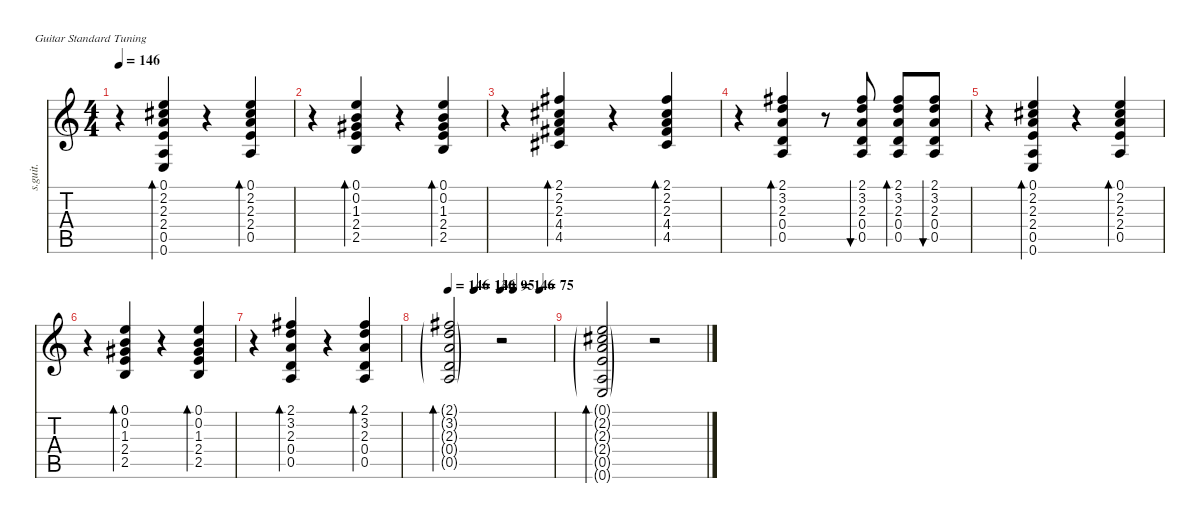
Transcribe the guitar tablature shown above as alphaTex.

\defaultSystemsLayout 4
\hideDynamics
\bracketExtendMode nobrackets
\otherSystemsTrackNameOrientation horizontal
\track ("Ãèòàðà" "s.guit.") {instrument acousticguitarsteel}
\staff {score tabs}
\tuning (E4 B3 G3 D3 A2 E2)
\ts (4 4)
\tempo 146
\clef g2
\ks c
r.4{dy f beam Down} (0.1 2.2{acc #} 2.3 2.4 0.5 0.6).4{bd 30 beam Up} r.4{beam Up} (0.1 2.2{acc #} 2.3 2.4 0.5).4{bd 30 beam Up} |
r.4{beam Down} (0.1 0.2 1.3{acc #} 2.4 2.5).4{bd 30 beam Up} r.4{beam Up} (0.1 0.2 1.3{acc #} 2.4 2.5).4{bd 30 beam Up} |
r.4{beam Down} (2.1{acc #} 2.2{acc #} 2.3 4.4{acc #} 4.5{acc #}).4{bd 30 beam Up} r.4{beam Up} (2.1{acc #} 2.2{acc #} 2.3 4.4{acc #} 4.5{acc #}).4{bd 30 beam Up} |
r.4{beam Down} (2.1{acc #} 3.2 2.3 0.4 0.5).4{bd 30 beam Up} r.8{beam Up} (2.1{acc #} 3.2 2.3 0.4 0.5).8{bu 30 beam Up} (2.1{acc #} 3.2 2.3 0.4 0.5).8{bd 30 beam Up} (2.1{acc #} 3.2 2.3 0.4 0.5).8{bu 30 beam Up} |
r.4{beam Down} (0.1 2.2{acc #} 2.3 2.4 0.5 0.6).4{bd 30 beam Up} r.4{beam Up} (0.1 2.2{acc #} 2.3 2.4 0.5).4{bd 30 beam Up} |
r.4{beam Down} (0.1 0.2 1.3{acc #} 2.4 2.5).4{bd 30 beam Up} r.4{beam Up} (0.1 0.2 1.3{acc #} 2.4 2.5).4{bd 30 beam Up} |
r.4{beam Down} (2.1{acc #} 3.2 2.3 0.4 0.5).4{bd 30 beam Up} r.4{beam Up} (2.1{acc #} 3.2 2.3 0.4 0.5).4{bd 30 beam Up} |
\tempo 146
\tempo (130 0.2499)
\tempo (146 0.25)
\tempo (95 0.5)
\tempo (146 0.625)
\tempo (75 0.875)
(2.1{g acc #} 3.2{g} 2.3{g} 0.4{g} 0.5{g}).2{bd 240 dy mf beam Up} r.2{beam Up} |
(0.1{g} 2.2{g acc #} 2.3{g} 2.4{g} 0.5{g} 0.6{g}).2{bd 240 beam Up} r.2{beam Up}
